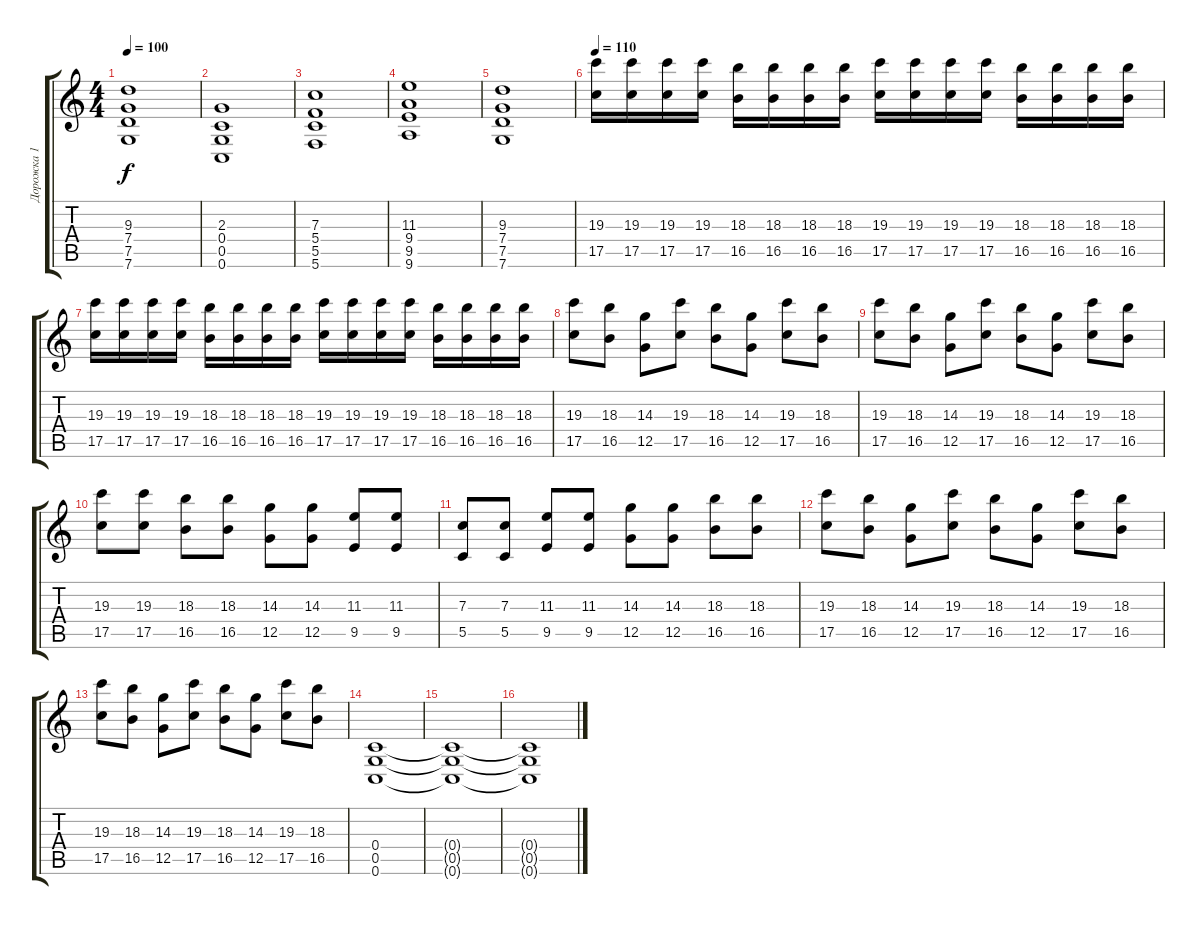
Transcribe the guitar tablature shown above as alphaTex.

\track ("Дорожка 1" "Дорожка 1") {instrument distortionguitar}
\staff {score tabs}
\tuning (D4 A3 F3 C3 G2 C2) {hide}
\ts (4 4)
\tempo 100
\clef g2
\ks c
(9.3 7.4 7.5 7.6).1{dy f} |
(2.3 0.4 0.5 0.6).1 |
(7.3 5.4 5.5 5.6).1 |
(11.3 9.4 9.5 9.6).1 |
(9.3 7.4 7.5 7.6).1 |
\tempo 110
(19.3 17.5).16 (19.3 17.5).16 (19.3 17.5).16 (19.3 17.5).16 (18.3 16.5).16 (18.3 16.5).16 (18.3 16.5).16 (18.3 16.5).16 (19.3 17.5).16 (19.3 17.5).16 (19.3 17.5).16 (19.3 17.5).16 (18.3 16.5).16 (18.3 16.5).16 (18.3 16.5).16 (18.3 16.5).16 |
(19.3 17.5).16 (19.3 17.5).16 (19.3 17.5).16 (19.3 17.5).16 (18.3 16.5).16 (18.3 16.5).16 (18.3 16.5).16 (18.3 16.5).16 (19.3 17.5).16 (19.3 17.5).16 (19.3 17.5).16 (19.3 17.5).16 (18.3 16.5).16 (18.3 16.5).16 (18.3 16.5).16 (18.3 16.5).16 |
(19.3 17.5).8 (18.3 16.5).8 (14.3 12.5).8 (19.3 17.5).8 (18.3 16.5).8 (14.3 12.5).8 (19.3 17.5).8 (18.3 16.5).8 |
(19.3 17.5).8 (18.3 16.5).8 (14.3 12.5).8 (19.3 17.5).8 (18.3 16.5).8 (14.3 12.5).8 (19.3 17.5).8 (18.3 16.5).8 |
(19.3 17.5).8 (19.3 17.5).8 (18.3 16.5).8 (18.3 16.5).8 (14.3 12.5).8 (14.3 12.5).8 (11.3 9.5).8 (11.3 9.5).8 |
(7.3 5.5).8 (7.3 5.5).8 (11.3 9.5).8 (11.3 9.5).8 (14.3 12.5).8 (14.3 12.5).8 (18.3 16.5).8 (18.3 16.5).8 |
(19.3 17.5).8 (18.3 16.5).8 (14.3 12.5).8 (19.3 17.5).8 (18.3 16.5).8 (14.3 12.5).8 (19.3 17.5).8 (18.3 16.5).8 |
(19.3 17.5).8 (18.3 16.5).8 (14.3 12.5).8 (19.3 17.5).8 (18.3 16.5).8 (14.3 12.5).8 (19.3 17.5).8 (18.3 16.5).8 |
(0.4 0.5 0.6).1 |
(0.4{t} 0.5{t} 0.6{t}).1 |
(0.4{t} 0.5{t} 0.6{t}).1
